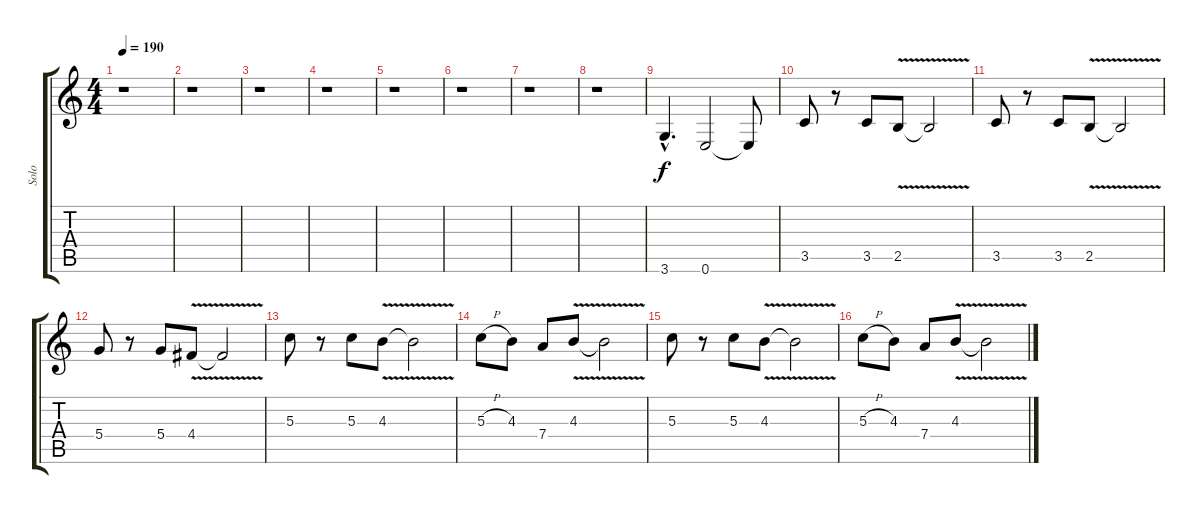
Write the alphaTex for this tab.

\track ("Solo" "Solo") {instrument overdrivenguitar}
\staff {score tabs}
\tuning (E4 B3 G3 D3 A2 E2) {hide}
\ts (4 4)
\tempo 190
\clef g2
\ks c
r.1{dy f} |
r.1 |
r.1 |
r.1 |
r.1 |
r.1 |
r.1 |
r.1 |
3.6{hac}.4{d} 0.6.2 0.6{t}.8 |
3.5.8 r.8 3.5.8 2.5{v}.8 2.5{t}.2 |
3.5.8 r.8 3.5.8 2.5{v}.8 2.5{t}.2 |
5.4.8 r.8 5.4.8 4.4{v}.8 4.4{t}.2 |
5.3.8 r.8 5.3.8 4.3{v}.8 4.3{t}.2 |
5.3{h}.8 4.3.8 7.4.8 4.3{v}.8 4.3{t}.2 |
5.3.8 r.8 5.3.8 4.3{v}.8 4.3{t}.2 |
5.3{h}.8 4.3.8 7.4.8 4.3{v}.8 4.3{t}.2
